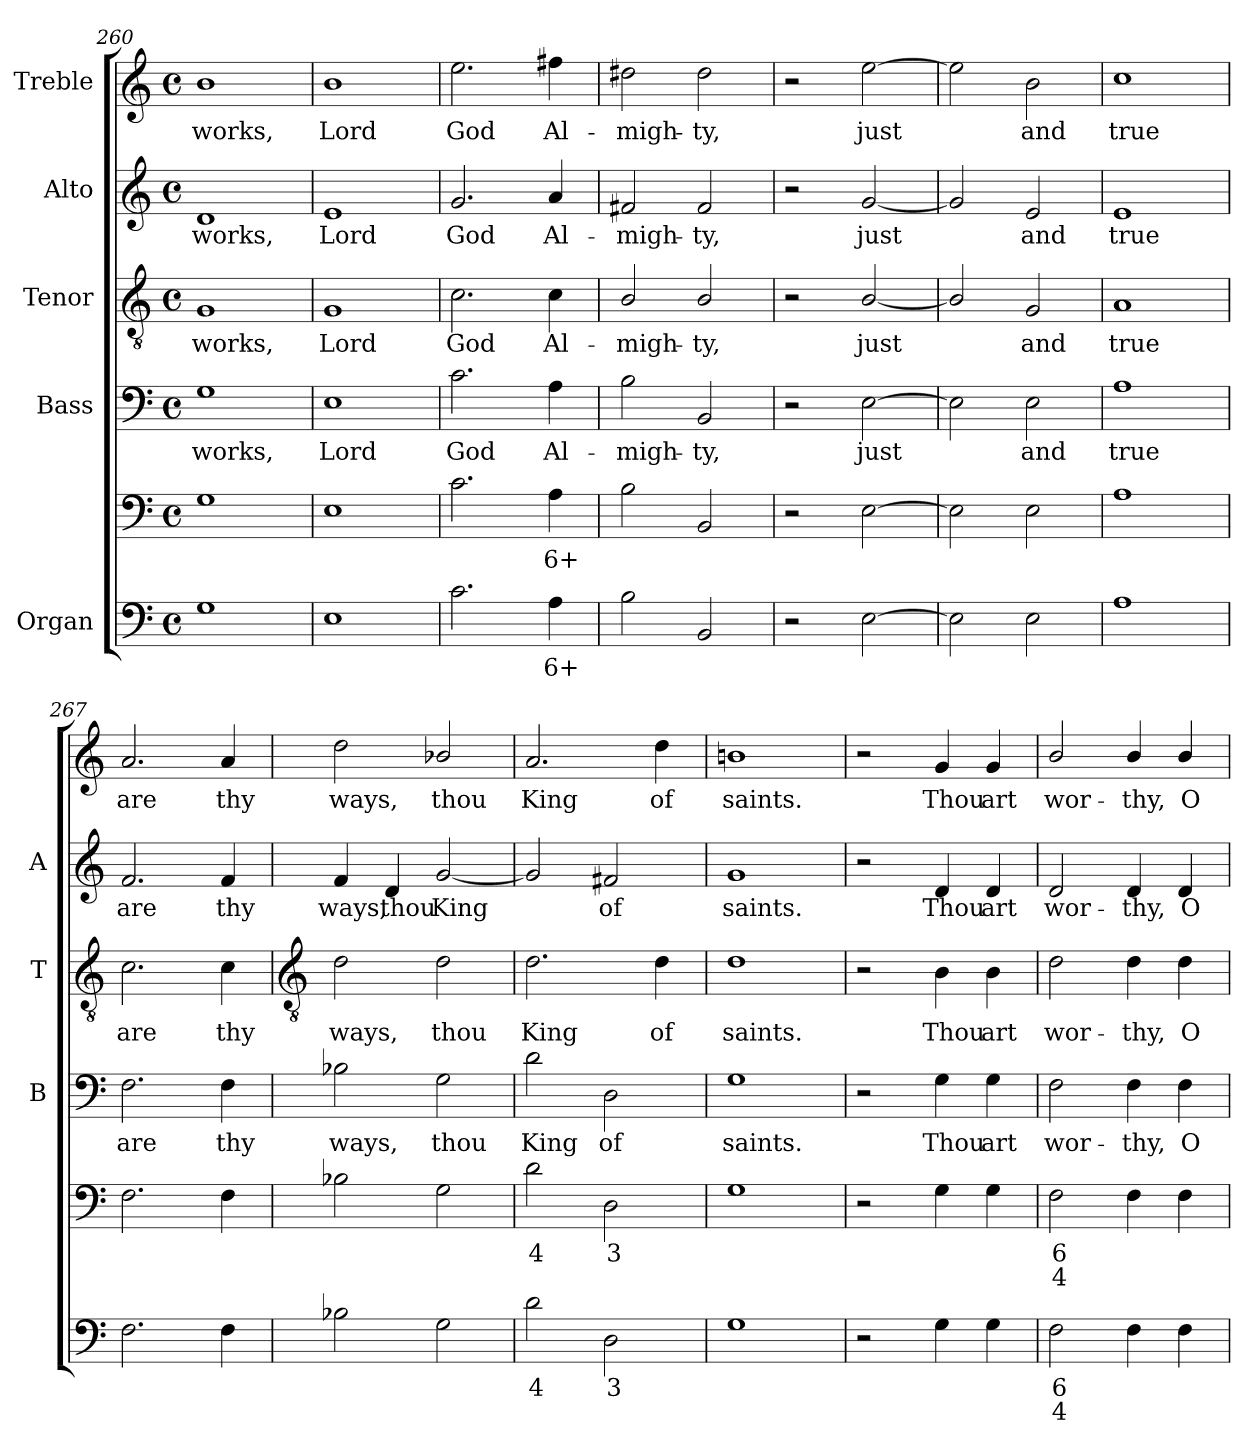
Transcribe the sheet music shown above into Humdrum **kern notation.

**kern	**text	**text	**kern	**text	**text	**kern	**text	**kern	**text	**kern	**text	**kern	**text
*part5	*part5	*part5	*part5	*part5	*part5	*part4	*part4	*part3	*part3	*part2	*part2	*part1	*part1
*staff6	*staff6	*staff6	*staff5	*staff5	*staff5	*staff4	*staff4	*staff3	*staff3	*staff2	*staff2	*staff1	*staff1
*I"Organ	*	*	*	*	*	*I"Bass	*	*I"Tenor	*	*I"Alto	*	*I"Treble	*
*	*	*	*	*	*	*I'B	*	*I'T	*	*I'A	*	*	*
*clefF4	*	*	*clefF4	*	*	*clefF4	*	*clefGv2	*	*clefG2	*	*clefG2	*
*k[]	*	*	*k[]	*	*	*k[]	*	*k[]	*	*k[]	*	*k[]	*
*C:	*	*	*C:	*	*	*C:	*	*C:	*	*C:	*	*C:	*
*M4/4	*	*	*M4/4	*	*	*M4/4	*	*M4/4	*	*M4/4	*	*M4/4	*
*met(c)	*	*	*met(c)	*	*	*met(c)	*	*met(c)	*	*met(c)	*	*met(c)	*
=260	=260	=260	=260	=260	=260	=260	=260	=260	=260	=260	=260	=260	=260
!	!	!	!	!	!	!	!LO:LY:b	!	!LO:LY:b	!	!LO:LY:b	!	!LO:LY:b
1G	.	.	1G	.	.	1G	works,	1G	works,	1d	works,	1b	works,
=261	=261	=261	=261	=261	=261	=261	=261	=261	=261	=261	=261	=261	=261
!	!	!	!	!	!	!	!LO:LY:b	!	!LO:LY:b	!	!LO:LY:b	!	!LO:LY:b
1E	.	.	1E	.	.	1E	Lord	1G	Lord	1e	Lord	1b	Lord
=262	=262	=262	=262	=262	=262	=262	=262	=262	=262	=262	=262	=262	=262
!	!	!	!	!	!	!	!LO:LY:b	!	!LO:LY:b	!	!LO:LY:b	!	!LO:LY:b
2.c	.	.	2.c	.	.	2.c	God	2.c	God	2.g	God	2.ee	God
!	!LO:LY:b	!	!	!LO:LY:b	!	!	!LO:LY:b	!	!LO:LY:b	!	!LO:LY:b	!	!LO:LY:b
4A	6+	.	4A	6+	.	4A	Al-	4c	Al-	4a	Al-	4ff#X	Al-
=263	=263	=263	=263	=263	=263	=263	=263	=263	=263	=263	=263	=263	=263
!	!	!	!	!	!	!	!LO:LY:b	!	!LO:LY:b	!	!LO:LY:b	!	!LO:LY:b
2B	.	.	2B	.	.	2B	-migh-	2B/	-migh-	2f#X	-migh-	2dd#X	-migh-
!	!	!	!	!	!	!	!LO:LY:b	!	!LO:LY:b	!	!LO:LY:b	!	!LO:LY:b
2BB	.	.	2BB	.	.	2BB	-ty,	2B/	-ty,	2f#	-ty,	2dd#	-ty,
=264	=264	=264	=264	=264	=264	=264	=264	=264	=264	=264	=264	=264	=264
2r	.	.	2r	.	.	2r	.	2r	.	2r	.	2r	.
!	!	!	!	!	!	!	!LO:LY:b	!	!LO:LY:b	!	!LO:LY:b	!	!LO:LY:b
[2E	.	.	[2E	.	.	[2E	just	[2B/	just	[2g	just	[2ee	just
=265	=265	=265	=265	=265	=265	=265	=265	=265	=265	=265	=265	=265	=265
2E]	.	.	2E]	.	.	2E]	.	2B/]	.	2g]	.	2ee]	.
!	!	!	!	!	!	!	!LO:LY:b	!	!LO:LY:b	!	!LO:LY:b	!	!LO:LY:b
2E	.	.	2E	.	.	2E	and	2G	and	2e	and	2b	and
=266	=266	=266	=266	=266	=266	=266	=266	=266	=266	=266	=266	=266	=266
!	!	!	!	!	!	!	!LO:LY:b	!	!LO:LY:b	!	!LO:LY:b	!	!LO:LY:b
1A	.	.	1A	.	.	1A	true	1A	true	1e	true	1cc	true
=267	=267	=267	=267	=267	=267	=267	=267	=267	=267	=267	=267	=267	=267
!	!	!	!	!	!	!	!LO:LY:b	!	!LO:LY:b	!	!LO:LY:b	!	!LO:LY:b
2.F	.	.	2.F	.	.	2.F	are	2.c	are	2.f	are	2.a	are
!	!	!	!	!	!	!	!LO:LY:b	!	!LO:LY:b	!	!LO:LY:b	!	!LO:LY:b
4F	.	.	4F	.	.	4F	thy	4c	thy	4f	thy	4a	thy
!!LO:LB:g=z
=268	=268	=268	=268	=268	=268	=268	=268	=268	=268	=268	=268	=268	=268
*	*	*	*	*	*	*	*	*clefGv2	*	*	*	*	*
!	!	!	!	!	!	!	!LO:LY:b	!	!LO:LY:b	!	!LO:LY:b	!	!LO:LY:b
2B-X	.	.	2B-X	.	.	2B-X	ways,	2d	ways,	4f	ways,	2dd	ways,
!	!	!	!	!	!	!	!	!	!	!	!LO:LY:b	!	!
.	.	.	.	.	.	.	.	.	.	4d	thou	.	.
!	!	!	!	!	!	!	!LO:LY:b	!	!LO:LY:b	!	!LO:LY:b	!	!LO:LY:b
2G	.	.	2G	.	.	2G	thou	2d	thou	[2g	King	2b-X/	thou
=269	=269	=269	=269	=269	=269	=269	=269	=269	=269	=269	=269	=269	=269
!	!LO:LY:b	!	!	!LO:LY:b	!	!	!LO:LY:b	!	!LO:LY:b	!	!	!	!LO:LY:b
2d	4	.	2d	4	.	2d	King	2.d	King	2g]	.	2.a	King
!	!LO:LY:b	!	!	!LO:LY:b	!	!	!LO:LY:b	!	!	!	!LO:LY:b	!	!
2D	3	.	2D	3	.	2D	of	.	.	2f#X	of	.	.
!	!	!	!	!	!	!	!	!	!LO:LY:b	!	!	!	!LO:LY:b
.	.	.	.	.	.	.	.	4d	of	.	.	4dd	of
=270	=270	=270	=270	=270	=270	=270	=270	=270	=270	=270	=270	=270	=270
!	!	!	!	!	!	!	!LO:LY:b	!	!LO:LY:b	!	!LO:LY:b	!	!LO:LY:b
1G	.	.	1G	.	.	1G	saints.	1d	saints.	1g	saints.	1bn	saints.
=271	=271	=271	=271	=271	=271	=271	=271	=271	=271	=271	=271	=271	=271
2r	.	.	2r	.	.	2r	.	2r	.	2r	.	2r	.
!	!	!	!	!	!	!	!LO:LY:b	!	!LO:LY:b	!	!LO:LY:b	!	!LO:LY:b
4G	.	.	4G	.	.	4G	Thou	4B	Thou	4d	Thou	4g	Thou
!	!	!	!	!	!	!	!LO:LY:b	!	!LO:LY:b	!	!LO:LY:b	!	!LO:LY:b
4G	.	.	4G	.	.	4G	art	4B	art	4d	art	4g	art
=272	=272	=272	=272	=272	=272	=272	=272	=272	=272	=272	=272	=272	=272
!	!LO:LY:b	!LO:LY:b	!	!LO:LY:b	!LO:LY:b	!	!LO:LY:b	!	!LO:LY:b	!	!LO:LY:b	!	!LO:LY:b
2F	6	4	2F	6	4	2F	wor-	2d	wor-	2d	wor-	2b/	wor-
!	!	!	!	!	!	!	!LO:LY:b	!	!LO:LY:b	!	!LO:LY:b	!	!LO:LY:b
4F	.	.	4F	.	.	4F	-thy,	4d	-thy,	4d	-thy,	4b/	-thy,
!	!	!	!	!	!	!	!LO:LY:b	!	!LO:LY:b	!	!LO:LY:b	!	!LO:LY:b
4F	.	.	4F	.	.	4F	O	4d	O	4d	O	4b/	O
=	=	=	=	=	=	=	=	=	=	=	=	=	=
*-	*-	*-	*-	*-	*-	*-	*-	*-	*-	*-	*-	*-	*-
